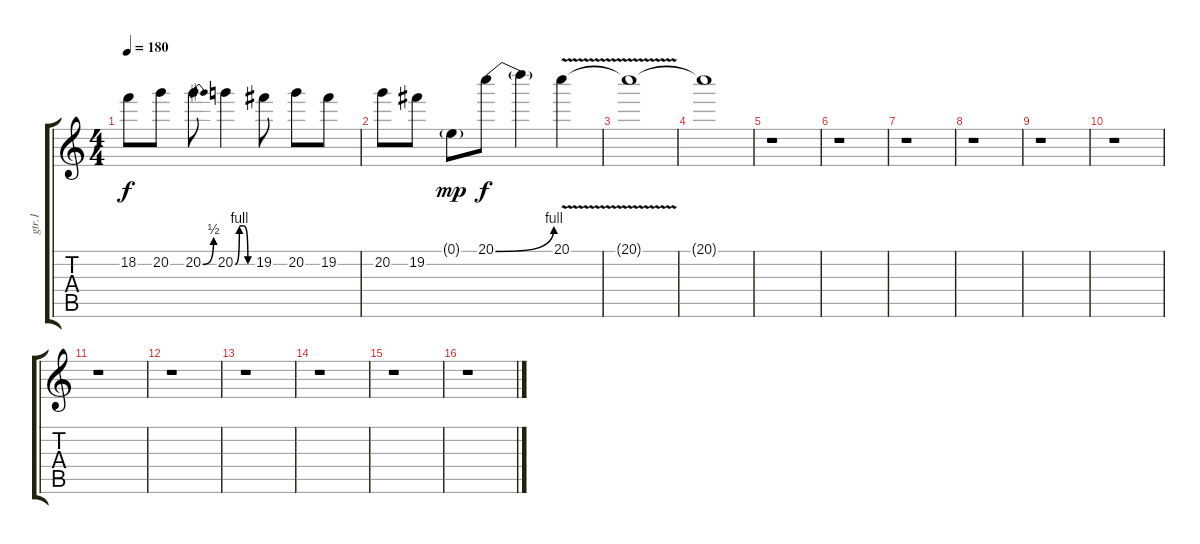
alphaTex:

\track ("gtr.1" "gtr.1") {instrument distortionguitar}
\staff {score tabs}
\tuning (E4 B3 G3 D3 A2 E2) {hide}
\ts (4 4)
\tempo 180
\clef g2
\ks c
18.2.8{dy f} 20.2.8 20.2{be (bend 0 0 60 2)}.8 20.2{be (custom 0 0 15 4 30 4 45 0 60 0)}.4 19.2.8 20.2.8 19.2.8 |
20.2.8 19.2.8 0.1{g}.8{dy mp} 20.1{be (bend 0 0 60 4)}.8{dy f} 20.1{t}.4 20.1{v}.4 |
20.1{t}.1 |
20.1{t}.1 |
r.1 |
r.1 |
r.1 |
r.1 |
r.1 |
r.1 |
r.1 |
r.1 |
r.1 |
r.1 |
r.1 |
r.1
